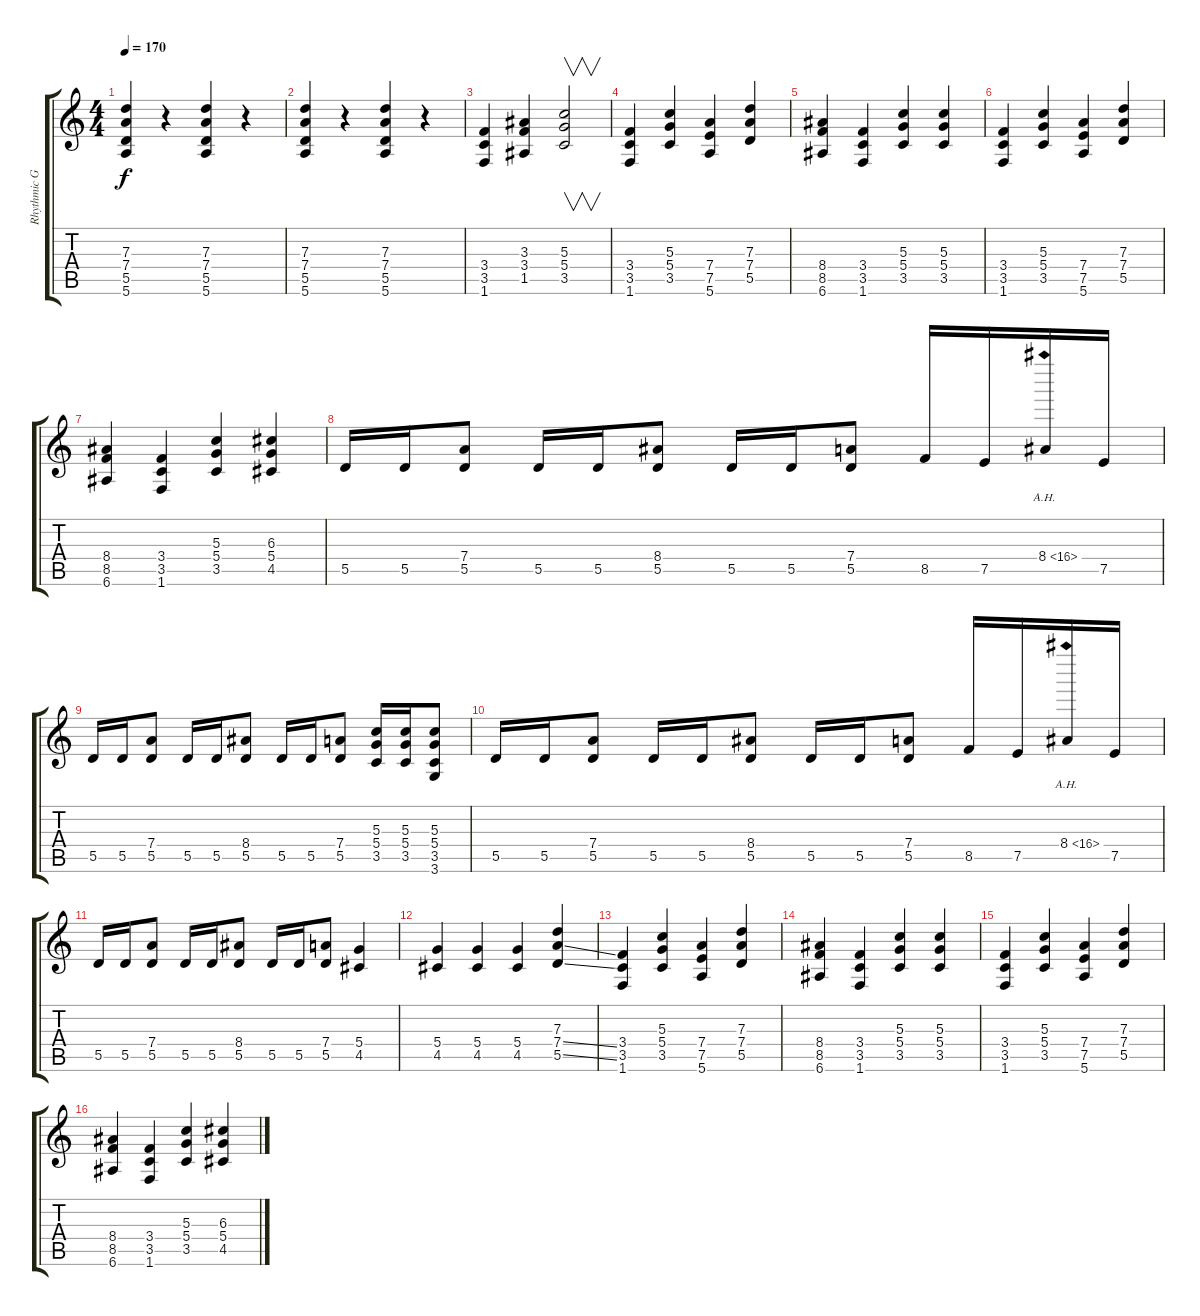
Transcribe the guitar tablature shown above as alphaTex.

\track ("Rhythmic Guitar" "Rhythmic G") {instrument overdrivenguitar}
\staff {score tabs}
\tuning (E4 B3 G3 D3 A2 E2) {hide}
\ts (4 4)
\tempo 170
\clef g2
\ks c
(7.3 7.4 5.5 5.6).4{dy f} r.4 (7.3 7.4 5.5 5.6).4 r.4 |
(7.3 7.4 5.5 5.6).4 r.4 (7.3 7.4 5.5 5.6).4 r.4 |
(3.4 3.5 1.6).4 (3.3 3.4 1.5).4 (5.3 5.4 3.5).2{v} |
(3.4 3.5 1.6).4 (5.3 5.4 3.5).4 (7.4 7.5 5.6).4 (7.3 7.4 5.5).4 |
(8.4 8.5 6.6).4 (3.4 3.5 1.6).4 (5.3 5.4 3.5).4 (5.3 5.4 3.5).4 |
(3.4 3.5 1.6).4 (5.3 5.4 3.5).4 (7.4 7.5 5.6).4 (7.3 7.4 5.5).4 |
(8.4 8.5 6.6).4 (3.4 3.5 1.6).4 (5.3 5.4 3.5).4 (6.3 5.4 4.5).4 |
5.5.16 5.5.16 (7.4 5.5).8 5.5.16 5.5.16 (8.4 5.5).8 5.5.16 5.5.16 (7.4 5.5).8 8.5.16 7.5.16 8.4{ah 8}.16 7.5.16 |
5.5.16 5.5.16 (7.4 5.5).8 5.5.16 5.5.16 (8.4 5.5).8 5.5.16 5.5.16 (7.4 5.5).8 (5.3 5.4 3.5).16 (5.3 5.4 3.5).16 (5.3 5.4 3.5 3.6).8 |
5.5.16 5.5.16 (7.4 5.5).8 5.5.16 5.5.16 (8.4 5.5).8 5.5.16 5.5.16 (7.4 5.5).8 8.5.16 7.5.16 8.4{ah 8}.16 7.5.16 |
5.5.16 5.5.16 (7.4 5.5).8 5.5.16 5.5.16 (8.4 5.5).8 5.5.16 5.5.16 (7.4 5.5).8 (5.4 4.5).4 |
(5.4 4.5).4 (5.4 4.5).4 (5.4 4.5).4 (7.3 7.4{ss} 5.5{ss}).4 |
(3.4 3.5 1.6).4 (5.3 5.4 3.5).4 (7.4 7.5 5.6).4 (7.3 7.4 5.5).4 |
(8.4 8.5 6.6).4 (3.4 3.5 1.6).4 (5.3 5.4 3.5).4 (5.3 5.4 3.5).4 |
(3.4 3.5 1.6).4 (5.3 5.4 3.5).4 (7.4 7.5 5.6).4 (7.3 7.4 5.5).4 |
(8.4 8.5 6.6).4 (3.4 3.5 1.6).4 (5.3 5.4 3.5).4 (6.3 5.4 4.5).4
